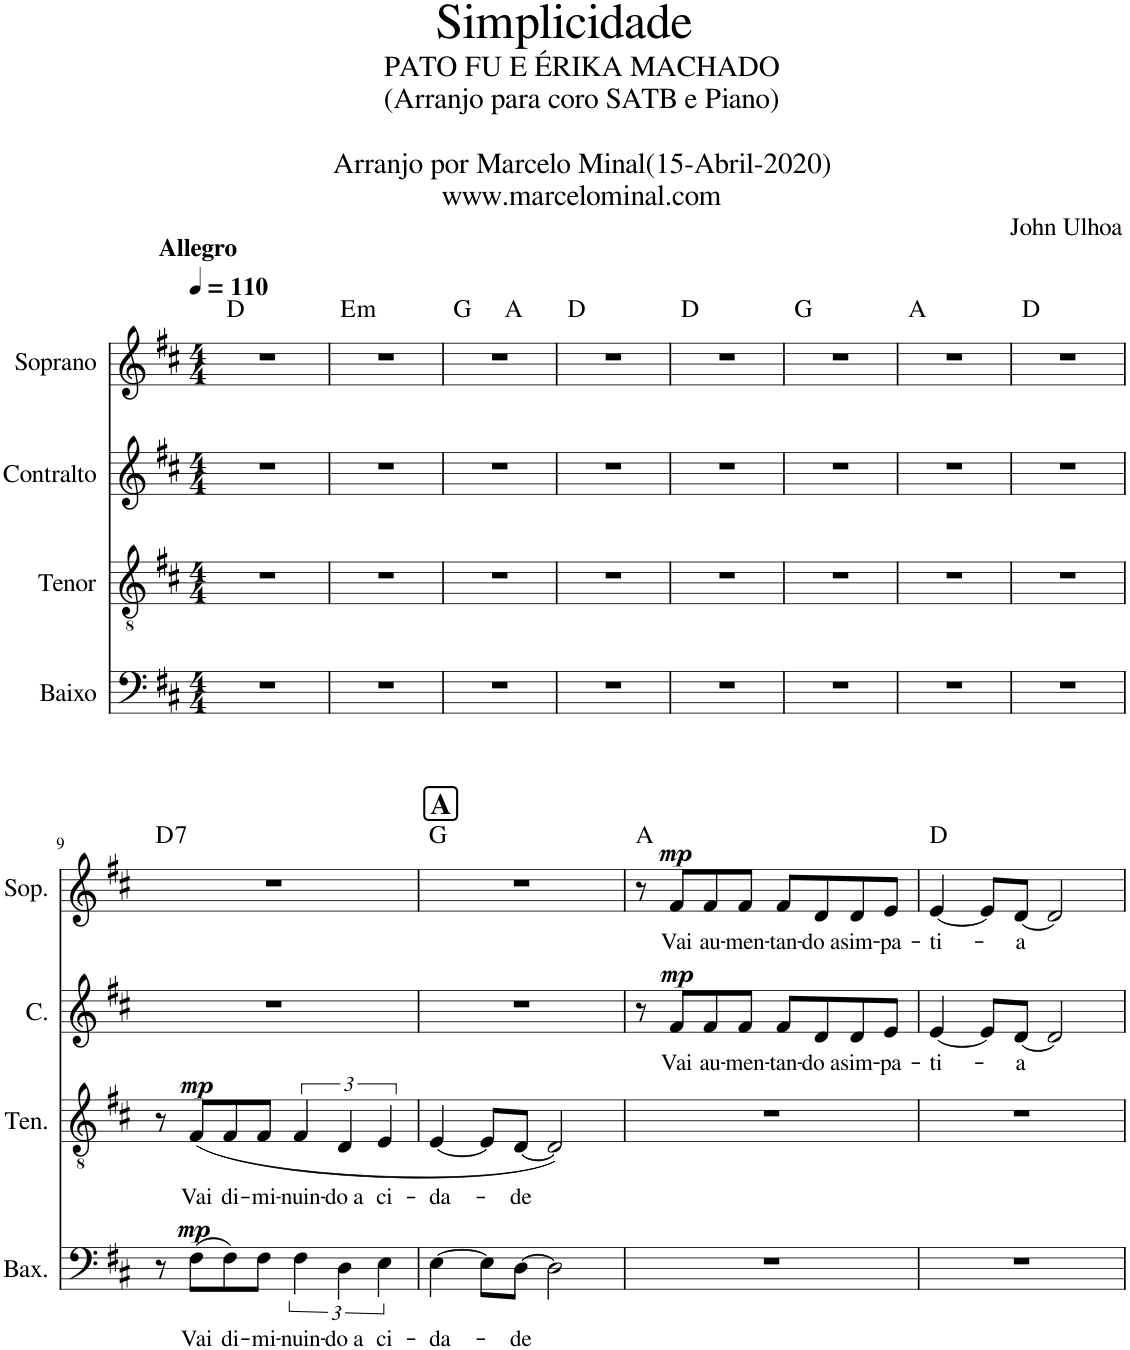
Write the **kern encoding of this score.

**kern	**text	**dynam	**kern	**text	**dynam	**kern	**text	**dynam	**kern	**text	**dynam	**harte
*part4	*part4	*part4	*part3	*part3	*part3	*part2	*part2	*part2	*part1	*part1	*part1	*part1
*staff4	*staff4	*staff4	*staff3	*staff3	*staff3	*staff2	*staff2	*staff2	*staff1	*staff1	*staff1	*
*I"Baixo	*	*	*I"Tenor	*	*	*I"Contralto	*	*	*I"Soprano	*	*	*
*I'Bax.	*	*	*I'Ten.	*	*	*I'C.	*	*	*I'Sop.	*	*	*
*clefF4	*	*	*clefGv2	*	*	*clefG2	*	*	*clefG2	*	*	*
*k[f#c#]	*	*	*k[f#c#]	*	*	*k[f#c#]	*	*	*k[f#c#]	*	*	*
*M4/4	*	*	*M4/4	*	*	*M4/4	*	*	*M4/4	*	*	*
=1	=1	=1	=1	=1	=1	=1	=1	=1	=1	=1	=1	=1
1r	.	.	1r	.	.	1r	.	.	1r	.	.	D:maj
=2	=2	=2	=2	=2	=2	=2	=2	=2	=2	=2	=2	=2
!	!	!	!	!	!	!	!	!	!	!	!	!LO:H:kt=m
1r	.	.	1r	.	.	1r	.	.	1r	.	.	E:min
=3	=3	=3	=3	=3	=3	=3	=3	=3	=3	=3	=3	=3
*	*	*	*	*	*	*	*	*	*^	*	*	*
1r	.	.	1r	.	.	1r	.	.	1r	2ryy	.	.	G:maj
.	.	.	.	.	.	.	.	.	.	2ryy	.	.	A:maj
*	*	*	*	*	*	*	*	*	*v	*v	*	*	*
=4	=4	=4	=4	=4	=4	=4	=4	=4	=4	=4	=4	=4
1r	.	.	1r	.	.	1r	.	.	1r	.	.	D:maj
=5	=5	=5	=5	=5	=5	=5	=5	=5	=5	=5	=5	=5
1r	.	.	1r	.	.	1r	.	.	1r	.	.	D:maj
=6	=6	=6	=6	=6	=6	=6	=6	=6	=6	=6	=6	=6
1r	.	.	1r	.	.	1r	.	.	1r	.	.	G:maj
=7	=7	=7	=7	=7	=7	=7	=7	=7	=7	=7	=7	=7
1r	.	.	1r	.	.	1r	.	.	1r	.	.	A:maj
=8	=8	=8	=8	=8	=8	=8	=8	=8	=8	=8	=8	=8
1r	.	.	1r	.	.	1r	.	.	1r	.	.	D:maj
!!LO:LB:g=z
=9	=9	=9	=9	=9	=9	=9	=9	=9	=9	=9	=9	=9
!	!	!	!	!	!	!	!	!	!	!	!	!LO:H:kt=7
8r	.	.	8r	.	.	1r	.	.	1r	.	.	D:7
!	!LO:LY:b	!LO:DY:a	!	!LO:LY:b	!LO:DY:a	!	!	!	!	!	!	!
(8F#\L	Vai	mp	(8F#/L	Vai	mp	.	.	.	.	.	.	.
!	!LO:LY:b	!	!	!LO:LY:b	!	!	!	!	!	!	!	!
8F#\)	di-	.	8F#/	di-	.	.	.	.	.	.	.	.
!	!LO:LY:b	!	!	!LO:LY:b	!	!	!	!	!	!	!	!
8F#\J	-mi-	.	8F#/J	-mi-	.	.	.	.	.	.	.	.
!	!LO:LY:b	!	!	!LO:LY:b	!	!	!	!	!	!	!	!
6F#\	-nuin-	.	6F#/	-nuin-	.	.	.	.	.	.	.	.
!	!LO:LY:b	!	!	!LO:LY:b	!	!	!	!	!	!	!	!
6D\	-do a	.	6D/	-do a	.	.	.	.	.	.	.	.
!	!LO:LY:b	!	!	!LO:LY:b	!	!	!	!	!	!	!	!
6E\	ci-	.	6E/	ci-	.	.	.	.	.	.	.	.
=10	=10	=10	=10	=10	=10	=10	=10	=10	=10	=10	=10	=10
!	!LO:LY:b	!	!	!LO:LY:b	!	!	!	!	!	!	!	!
[4E\	-da-	.	[4E/	-da-	.	1r	.	.	1r	.	.	G:maj
8E\L]	.	.	8E/L]	.	.	.	.	.	.	.	.	.
!	!LO:LY:b	!	!	!LO:LY:b	!	!	!	!	!	!	!	!
[8D\J	-de	.	[8D/J	-de	.	.	.	.	.	.	.	.
2D\]	.	.	2D/])	.	.	.	.	.	.	.	.	.
=11	=11	=11	=11	=11	=11	=11	=11	=11	=11	=11	=11	=11
1r	.	.	1r	.	.	8r	.	.	8r	.	.	A:maj
!	!	!	!	!	!	!	!LO:LY:b	!LO:DY:a	!	!LO:LY:b	!LO:DY:a	!
.	.	.	.	.	.	8f#/L	Vai	mp	8f#/L	Vai	mp	.
!	!	!	!	!	!	!	!LO:LY:b	!	!	!LO:LY:b	!	!
.	.	.	.	.	.	8f#/	au-	.	8f#/	au-	.	.
!	!	!	!	!	!	!	!LO:LY:b	!	!	!LO:LY:b	!	!
.	.	.	.	.	.	8f#/J	-men-	.	8f#/J	-men-	.	.
!	!	!	!	!	!	!	!LO:LY:b	!	!	!LO:LY:b	!	!
.	.	.	.	.	.	8f#/L	-tan-	.	8f#/L	-tan-	.	.
!	!	!	!	!	!	!	!LO:LY:b	!	!	!LO:LY:b	!	!
.	.	.	.	.	.	8d/	-do a	.	8d/	-do a	.	.
!	!	!	!	!	!	!	!LO:LY:b	!	!	!LO:LY:b	!	!
.	.	.	.	.	.	8d/	sim-	.	8d/	sim-	.	.
!	!	!	!	!	!	!	!LO:LY:b	!	!	!LO:LY:b	!	!
.	.	.	.	.	.	8e/J	-pa-	.	8e/J	-pa-	.	.
=12	=12	=12	=12	=12	=12	=12	=12	=12	=12	=12	=12	=12
!	!	!	!	!	!	!	!LO:LY:b	!	!	!LO:LY:b	!	!
1r	.	.	1r	.	.	[4e/	-ti-	.	[4e/	-ti-	.	D:maj
.	.	.	.	.	.	8e/L]	.	.	8e/L]	.	.	.
!	!	!	!	!	!	!	!LO:LY:b	!	!	!LO:LY:b	!	!
.	.	.	.	.	.	[8d/J	-a	.	[8d/J	-a	.	.
.	.	.	.	.	.	2d/]	.	.	2d/]	.	.	.
=	=	=	=	=	=	=	=	=	=	=	=	=
*-	*-	*-	*-	*-	*-	*-	*-	*-	*-	*-	*-	*-
